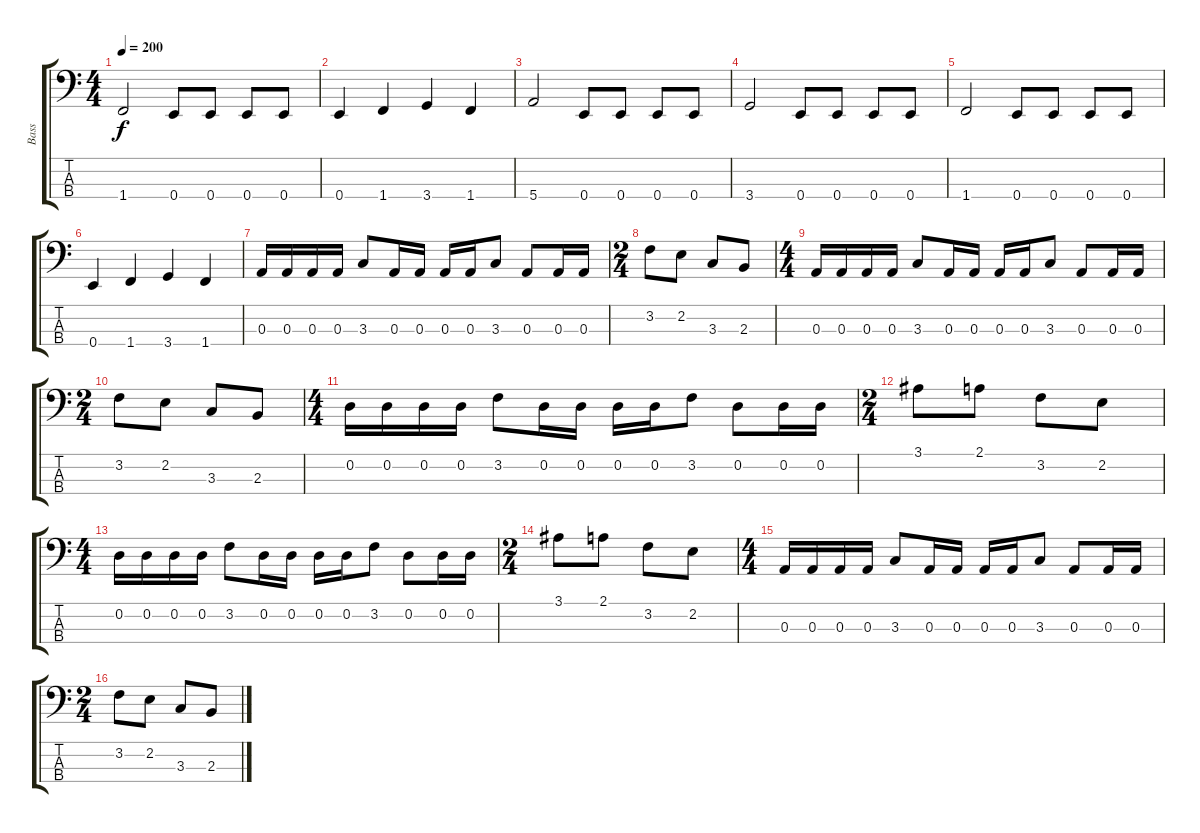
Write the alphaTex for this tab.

\track ("Bass" "Bass") {instrument electricbasspick}
\staff {score tabs}
\tuning (G2 D2 A1 E1) {hide}
\ts (4 4)
\tempo 200
\clef f4
\ks c
1.4.2{dy f} 0.4.8 0.4.8 0.4.8 0.4.8 |
0.4.4 1.4.4 3.4.4 1.4.4 |
5.4.2 0.4.8 0.4.8 0.4.8 0.4.8 |
3.4.2 0.4.8 0.4.8 0.4.8 0.4.8 |
1.4.2 0.4.8 0.4.8 0.4.8 0.4.8 |
0.4.4 1.4.4 3.4.4 1.4.4 |
0.3.16 0.3.16 0.3.16 0.3.16 3.3.8 0.3.16 0.3.16 0.3.16 0.3.16 3.3.8 0.3.8 0.3.16 0.3.16 |
\ts (2 4)
3.2.8 2.2.8 3.3.8 2.3.8 |
\ts (4 4)
0.3.16 0.3.16 0.3.16 0.3.16 3.3.8 0.3.16 0.3.16 0.3.16 0.3.16 3.3.8 0.3.8 0.3.16 0.3.16 |
\ts (2 4)
3.2.8 2.2.8 3.3.8 2.3.8 |
\ts (4 4)
0.2.16 0.2.16 0.2.16 0.2.16 3.2.8 0.2.16 0.2.16 0.2.16 0.2.16 3.2.8 0.2.8 0.2.16 0.2.16 |
\ts (2 4)
3.1.8 2.1.8 3.2.8 2.2.8 |
\ts (4 4)
0.2.16 0.2.16 0.2.16 0.2.16 3.2.8 0.2.16 0.2.16 0.2.16 0.2.16 3.2.8 0.2.8 0.2.16 0.2.16 |
\ts (2 4)
3.1.8 2.1.8 3.2.8 2.2.8 |
\ts (4 4)
0.3.16 0.3.16 0.3.16 0.3.16 3.3.8 0.3.16 0.3.16 0.3.16 0.3.16 3.3.8 0.3.8 0.3.16 0.3.16 |
\ts (2 4)
3.2.8 2.2.8 3.3.8 2.3.8
